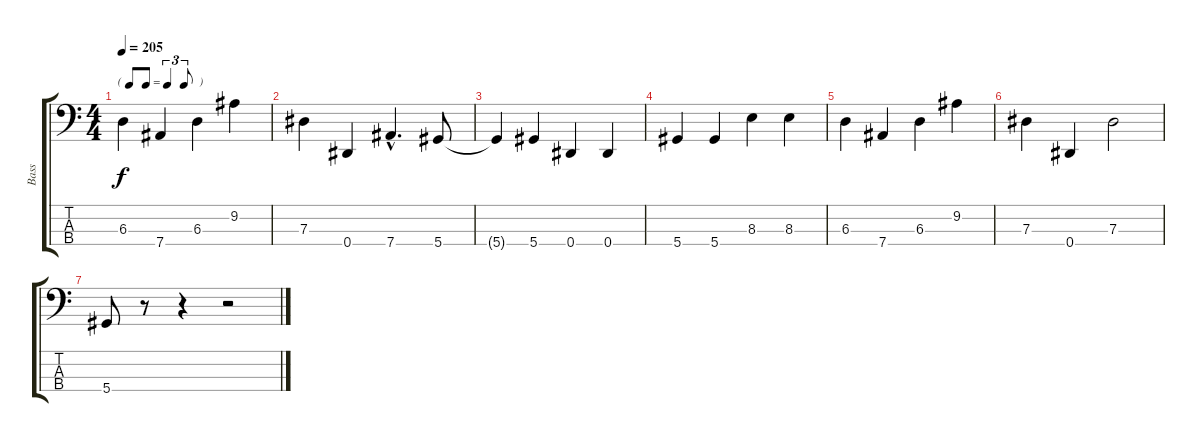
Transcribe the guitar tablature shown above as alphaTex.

\track ("Bass" "Bass") {instrument electricbasspick}
\staff {score tabs}
\tuning (Gb2 Db2 Ab1 Eb1) {hide}
\ts (4 4)
\tf triplet8th
\tempo 205
\clef f4
\ks c
6.3.4{dy f} 7.4.4 6.3.4 9.2.4 |
7.3.4 0.4.4 7.4{hac}.4{d} 5.4.8 |
5.4{t}.4 5.4.4 0.4.4 0.4.4 |
5.4.4 5.4.4 8.3.4 8.3.4 |
6.3.4 7.4.4 6.3.4 9.2.4 |
7.3.4 0.4.4 7.3.2 |
5.4.8 r.8 r.4 r.2
